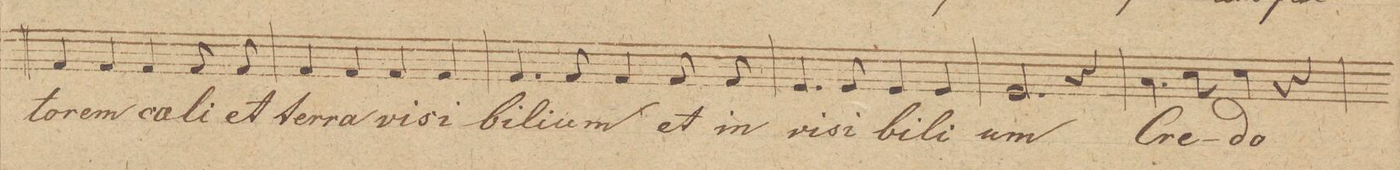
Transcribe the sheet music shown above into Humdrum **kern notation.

**kern	**text	**dynam
*I"Baſso 2do	*	*
*clefF4	*	*
*k[]	*	*
*met(c|)	*	*
*M2/2	*	*
4AA/	-to-	.
4AA/	-rem	.
4AA/	cae-	.
8AA/	-li	.
8AA/	et	.
=7	=7	=7
4AA/	ter-	.
4AA/	-ra	.
4AA/	vi-	.
4AA/	-si-	.
=8	=8	=8
4.AA/	-bi-	.
8AA/	-li-	.
4AA/	-um	.
8AA/	et	.
8AA/	in-	.
=9	=9	=9
4.GG/	-vi-	.
8GG/	-si-	.
4GG/	-bi-	.
4GG/	-li-	.
=10	=10	=10
2.GG/	-um	.
4r	.	.
=11	=11	=11
4.C\	Cre-	.
*8\right	*	*
8E\	.	.
4E\	-do	.
4r	.	.
=12	=12	=12
*-	*-	*-
